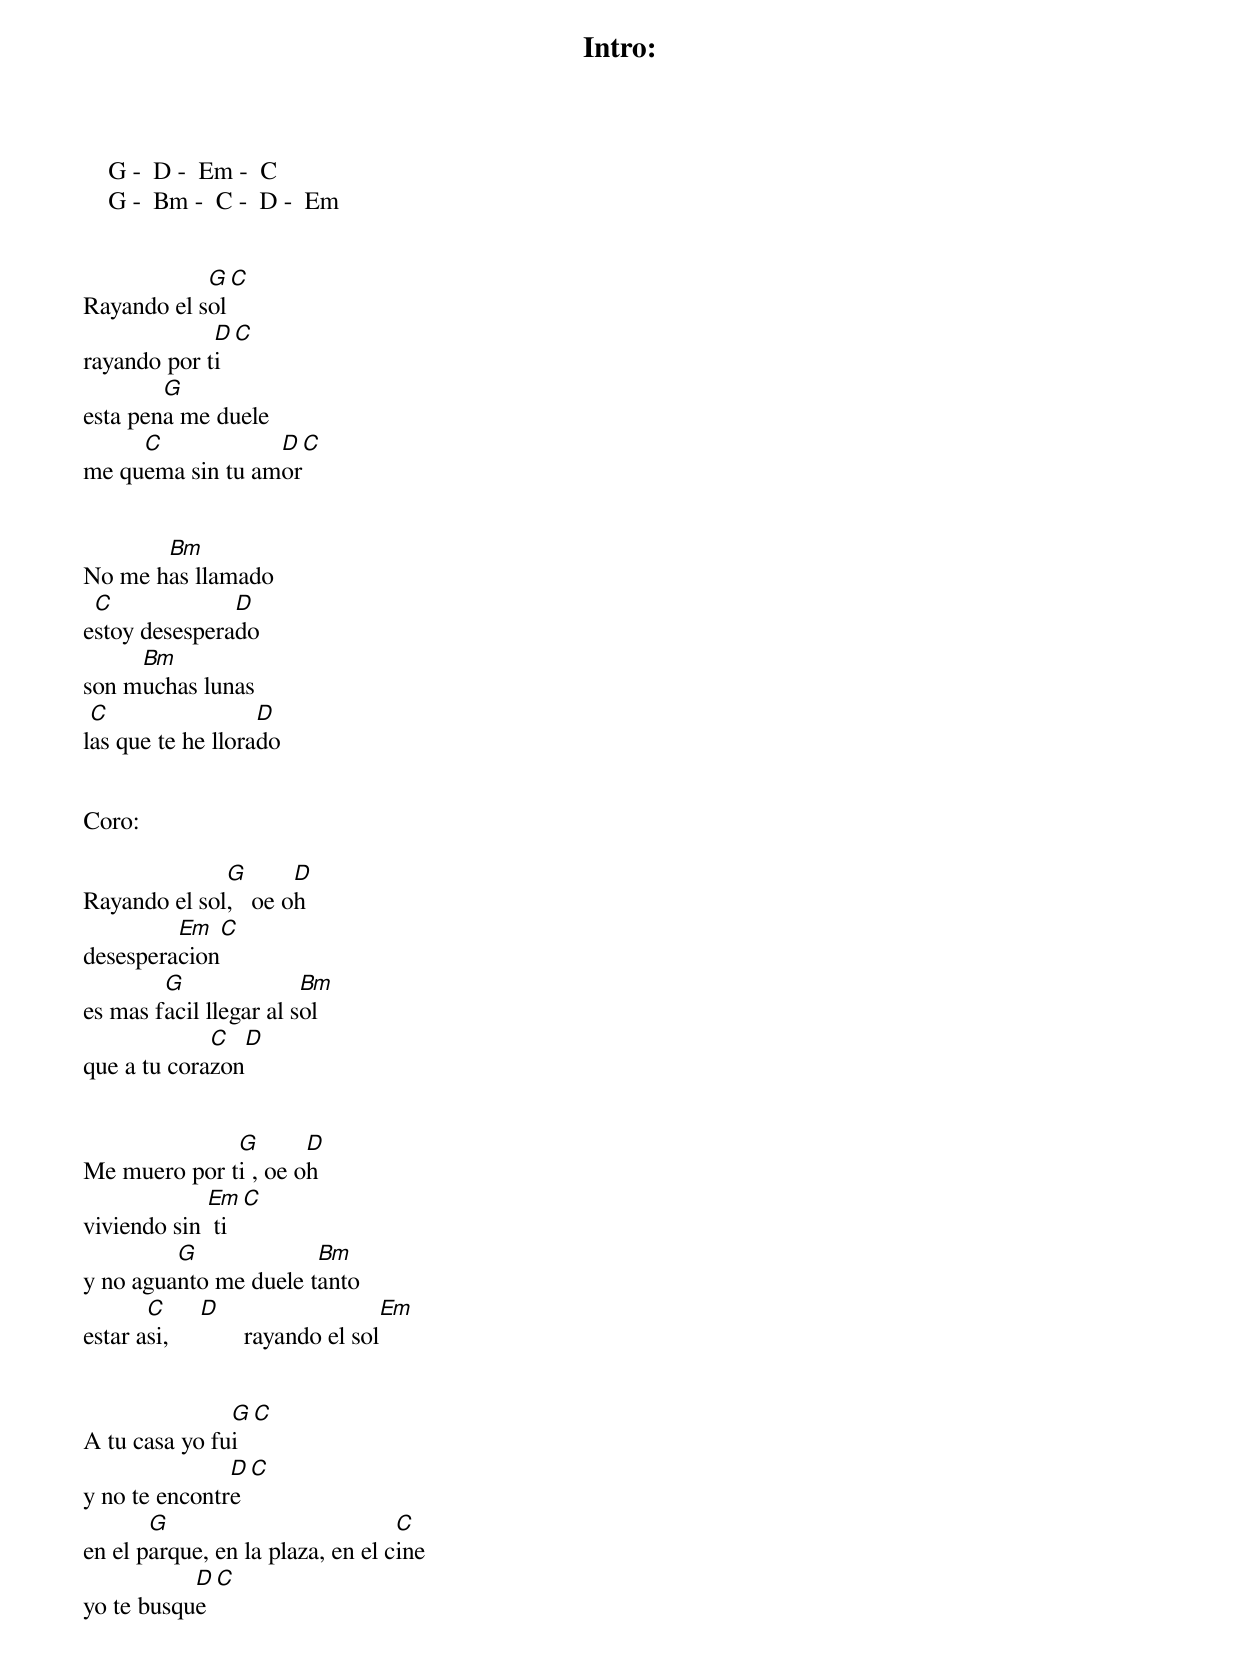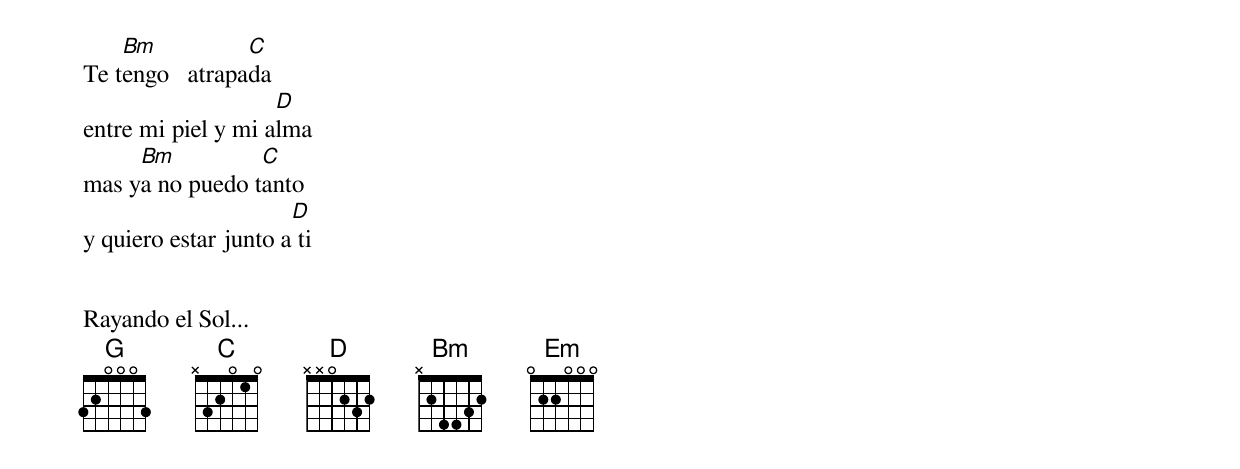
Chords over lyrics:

Intro:

    G -  D -  Em -  C
    G -  Bm -  C -  D -  Em


            G       C
Rayando el sol
             D      C
rayando por ti
        G
esta pena me duele
     C            D     C
me quema sin tu amor


       Bm
No me has llamado
 C             D
estoy desesperado
     Bm
son muchas lunas
 C                 D
las que te he llorado


Coro:

              G       D
Rayando el sol,   oe oh
         Em        C
desesperacion
        G               Bm
es mas facil llegar al sol
             C         D
que a tu corazon


              G       D
Me muero por ti , oe oh
             Em       C
viviendo sin  ti
         G             Bm
y no aguanto me duele tanto
       C       D                    Em
estar asi,            rayando el sol


               G        C
A tu casa yo fui
               D        C
y no te encontre
       G                          C
en el parque, en la plaza, en el cine
           D       C
yo te busque


    Bm           C
Te tengo   atrapada
                    D
entre mi piel y mi alma
     Bm          C
mas ya no puedo tanto
                      D
y quiero estar junto a ti


Rayando el Sol...
